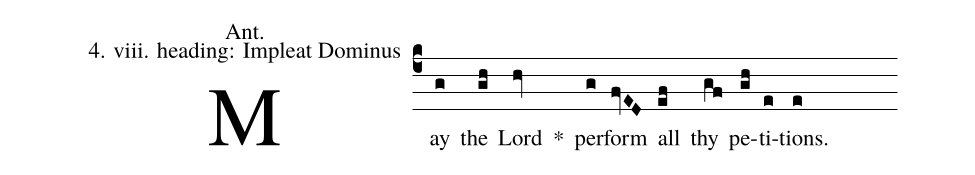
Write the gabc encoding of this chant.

annotation: Ant.;
%%
(c4) May(g) the(gh) Lord(hv) <sp>*</sp>() per(g)form(fvED) all(ef) thy(gf) pe(gh)ti(e)tions.(e)
